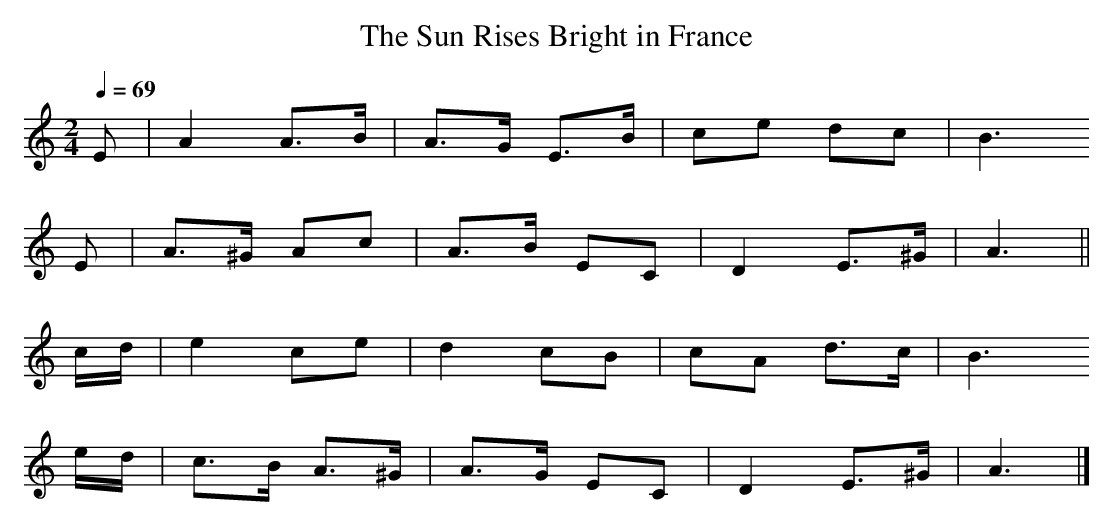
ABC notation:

X:1
T:The Sun Rises Bright in France
M:2/4
L:1/8
Q:1/4=69
K:AMin
E   |A2   A>B |A>G E>B|ce dc  |B3
E   |A>^G Ac  |A>B EC |D2 E>^G|A3||
c/d/|e2   ce  |d2  cB |cA d>c |B3
e/d/|c>B  A>^G|A>G EC |D2 E>^G|A3|]

Sometimes the same tonality appeared when old tunes were modified into
minor keys, like the changes introduced into this old Highland reel in
the dorian mode during the 18th century:
